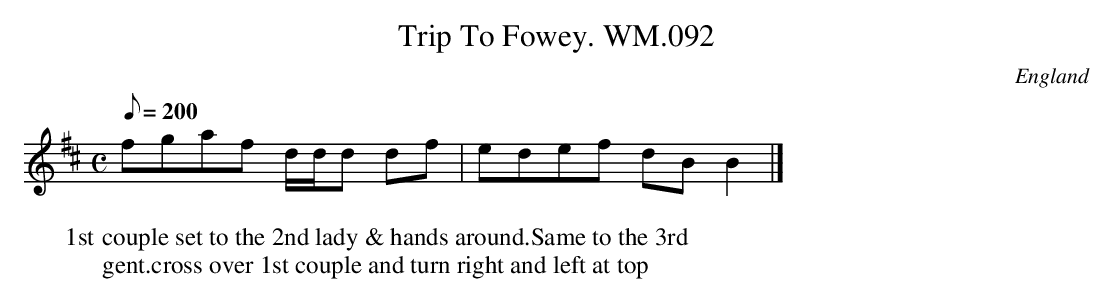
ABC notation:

X:1
T:Trip To Fowey. WM.092
M:C
L:1/8
Q:200
O:England
W:1st couple set to the 2nd lady & hands around.Same to the 3rd
W:gent.cross over 1st couple and turn right and left at top
K:D
fgaf d/d/d df|edef dBB2|]
